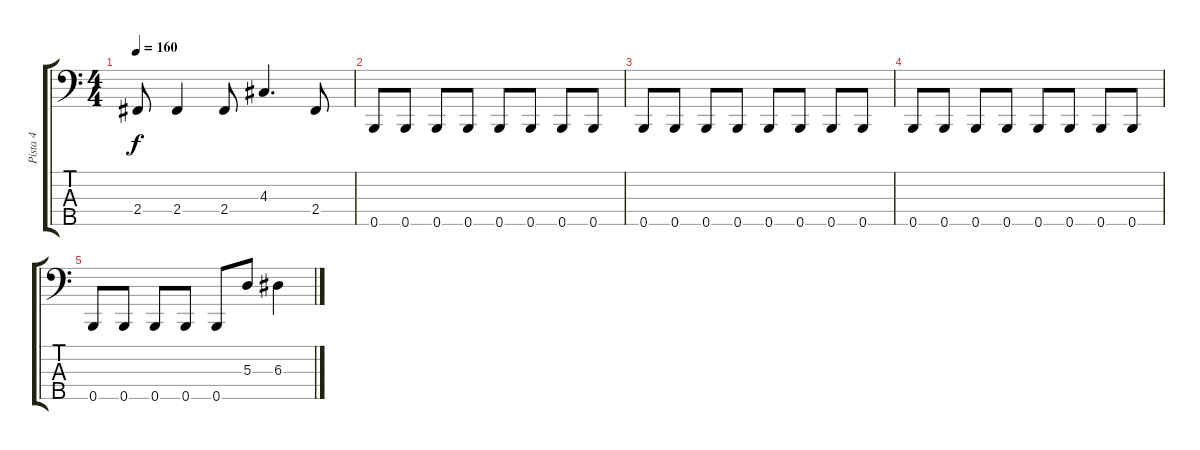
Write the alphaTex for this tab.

\track ("Pista 4" "Pista 4") {instrument electricbassfinger}
\staff {score tabs}
\tuning (G2 D2 A1 E1 B0) {hide}
\ts (4 4)
\tempo 160
\clef f4
\ks c
2.4{t}.8{dy f} 2.4.4 2.4.8 4.3.4{d} 2.4.8 |
0.5.8{volume 0} 0.5.8 0.5.8 0.5.8 0.5.8 0.5.8 0.5.8 0.5.8 |
0.5.8 0.5.8 0.5.8 0.5.8 0.5.8 0.5.8 0.5.8 0.5.8 |
0.5.8 0.5.8 0.5.8 0.5.8 0.5.8 0.5.8 0.5.8 0.5.8 |
0.5.8 0.5.8 0.5.8 0.5.8 0.5.8 5.3.8 6.3.4
